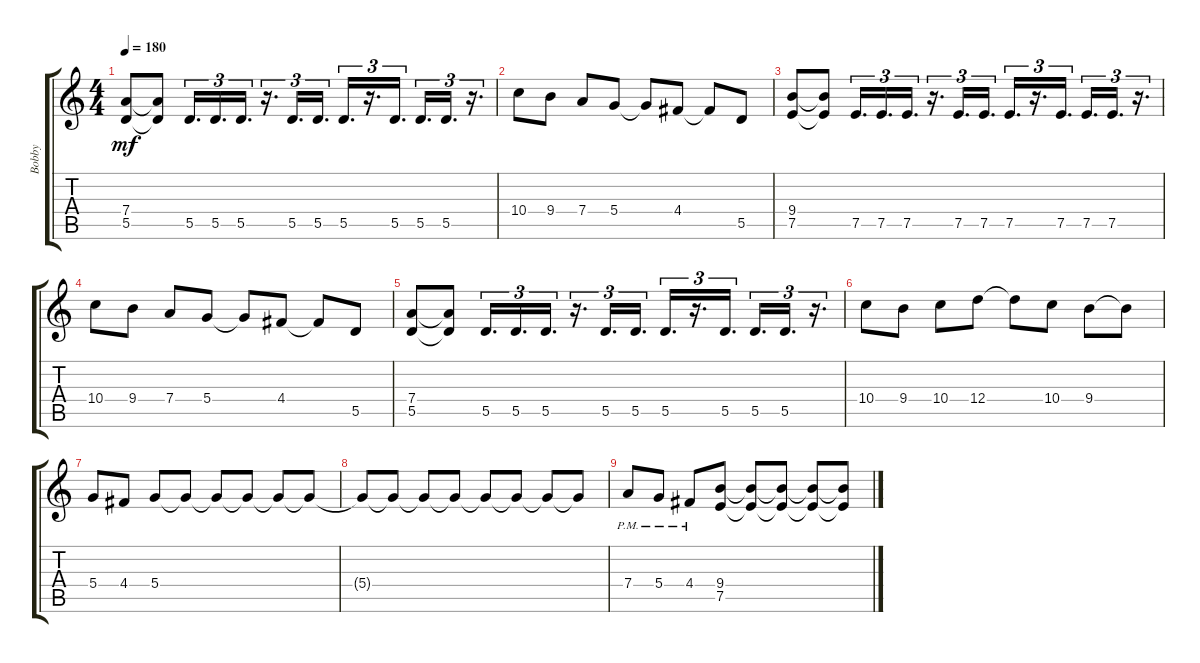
\track ("Bobby" "Bobby") {instrument distortionguitar}
\staff {score tabs}
\tuning (E4 B3 G3 D3 A2 E2) {hide}
\ts (4 4)
\tempo 180
\clef g2
\ks c
(7.4 5.5).8{dy mf} (7.4{t} 5.5{t}).8 5.5.16{d tu (3 2)} 5.5.16{d tu (3 2)} 5.5.16{d tu (3 2)} r.16{d tu (3 2)} 5.5.16{d tu (3 2)} 5.5.16{d tu (3 2)} 5.5.16{d tu (3 2)} r.16{d tu (3 2)} 5.5.16{d tu (3 2)} 5.5.16{d tu (3 2)} 5.5.16{d tu (3 2)} r.16{d tu (3 2)} |
10.4.8 9.4.8 7.4.8 5.4.8 5.4{t}.8 4.4.8 4.4{t}.8 5.5.8 |
(9.4 7.5).8 (9.4{t} 7.5{t}).8 7.5.16{d tu (3 2)} 7.5.16{d tu (3 2)} 7.5.16{d tu (3 2)} r.16{d tu (3 2)} 7.5.16{d tu (3 2)} 7.5.16{d tu (3 2)} 7.5.16{d tu (3 2)} r.16{d tu (3 2)} 7.5.16{d tu (3 2)} 7.5.16{d tu (3 2)} 7.5.16{d tu (3 2)} r.16{d tu (3 2)} |
10.4.8 9.4.8 7.4.8 5.4.8 5.4{t}.8 4.4.8 4.4{t}.8 5.5.8 |
(7.4 5.5).8 (7.4{t} 5.5{t}).8 5.5.16{d tu (3 2)} 5.5.16{d tu (3 2)} 5.5.16{d tu (3 2)} r.16{d tu (3 2)} 5.5.16{d tu (3 2)} 5.5.16{d tu (3 2)} 5.5.16{d tu (3 2)} r.16{d tu (3 2)} 5.5.16{d tu (3 2)} 5.5.16{d tu (3 2)} 5.5.16{d tu (3 2)} r.16{d tu (3 2)} |
10.4.8 9.4.8 10.4.8 12.4.8 12.4{t}.8 10.4.8 9.4.8 9.4{t}.8 |
5.4.8 4.4.8 5.4.8 5.4{t}.8 5.4{t}.8 5.4{t}.8 5.4{t}.8 5.4{t}.8 |
5.4{t}.8 5.4{t}.8 5.4{t}.8 5.4{t}.8 5.4{t}.8 5.4{t}.8 5.4{t}.8 5.4{t}.8 |
7.4{pm}.8 5.4{pm}.8 4.4{pm}.8 (9.4 7.5).8 (9.4{t} 7.5{t}).8 (9.4{t} 7.5{t}).8 (9.4{t} 7.5{t}).8 (9.4{t} 7.5{t}).8
